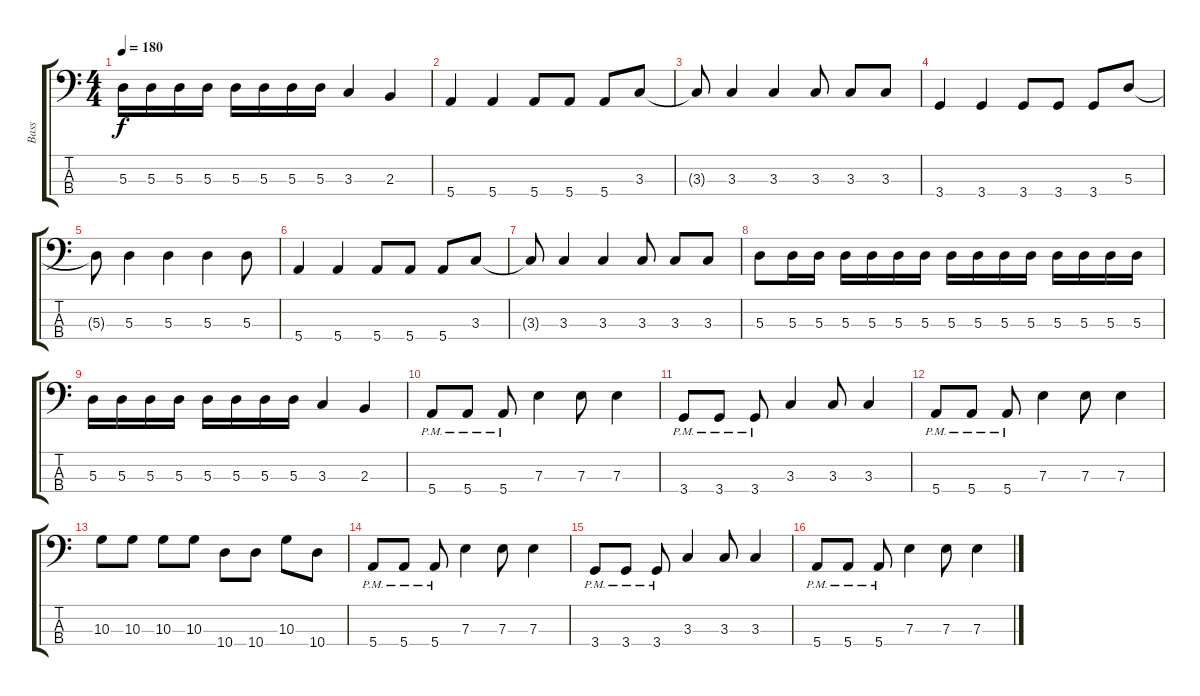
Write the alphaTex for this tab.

\track ("Bass" "Bass") {instrument electricbasspick}
\staff {score tabs}
\tuning (G2 D2 A1 E1) {hide}
\ts (4 4)
\tempo 180
\clef f4
\ks c
5.3.16{dy f} 5.3.16 5.3.16 5.3.16 5.3.16 5.3.16 5.3.16 5.3.16 3.3.4 2.3.4 |
5.4.4 5.4.4 5.4.8 5.4.8 5.4.8 3.3.8 |
3.3{t}.8 3.3.4 3.3.4 3.3.8 3.3.8 3.3.8 |
3.4.4 3.4.4 3.4.8 3.4.8 3.4.8 5.3.8 |
5.3{t}.8 5.3.4 5.3.4 5.3.4 5.3.8 |
5.4.4 5.4.4 5.4.8 5.4.8 5.4.8 3.3.8 |
3.3{t}.8 3.3.4 3.3.4 3.3.8 3.3.8 3.3.8 |
5.3.8 5.3.16 5.3.16 5.3.16 5.3.16 5.3.16 5.3.16 5.3.16 5.3.16 5.3.16 5.3.16 5.3.16 5.3.16 5.3.16 5.3.16 |
5.3.16 5.3.16 5.3.16 5.3.16 5.3.16 5.3.16 5.3.16 5.3.16 3.3.4 2.3.4 |
5.4{pm}.8 5.4{pm}.8 5.4{pm}.8 7.3.4 7.3.8 7.3.4 |
3.4{pm}.8 3.4{pm}.8 3.4{pm}.8 3.3.4 3.3.8 3.3.4 |
5.4{pm}.8 5.4{pm}.8 5.4{pm}.8 7.3.4 7.3.8 7.3.4 |
10.3.8 10.3.8 10.3.8 10.3.8 10.4.8 10.4.8 10.3.8 10.4.8 |
5.4{pm}.8 5.4{pm}.8 5.4{pm}.8 7.3.4 7.3.8 7.3.4 |
3.4{pm}.8 3.4{pm}.8 3.4{pm}.8 3.3.4 3.3.8 3.3.4 |
5.4{pm}.8 5.4{pm}.8 5.4{pm}.8 7.3.4 7.3.8 7.3.4
